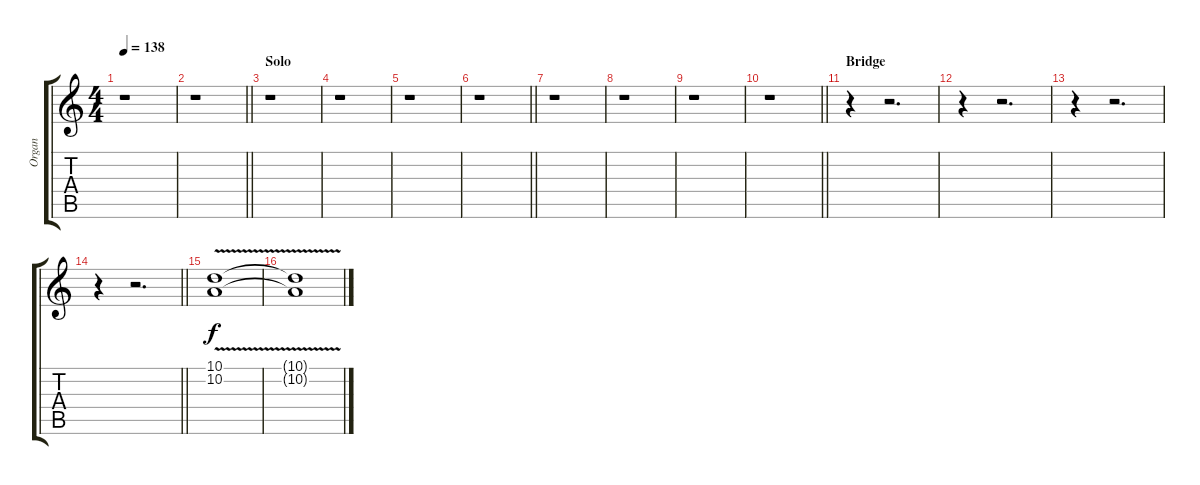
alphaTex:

\track ("Organ" "Organ") {instrument drawbarorgan}
\staff {score tabs}
\tuning (E4 B3 G3 D3 A2 E2) {hide}
\ts (4 4)
\tempo 138
\clef g2
\ks c
r.1{dy f} |
\barLineRight lightlight
r.1 |
\section ("" "Solo")
r.1 |
r.1 |
r.1 |
\barLineRight lightlight
r.1 |
r.1 |
r.1 |
r.1 |
\barLineRight lightlight
r.1 |
\section ("" "Bridge")
r.4 r.2{d} |
r.4 r.2{d} |
r.4 r.2{d} |
\barLineRight lightlight
r.4 r.2{d} |
(10.1{v} 10.2{v}).1 |
(10.1{v t} 10.2{v t}).1
